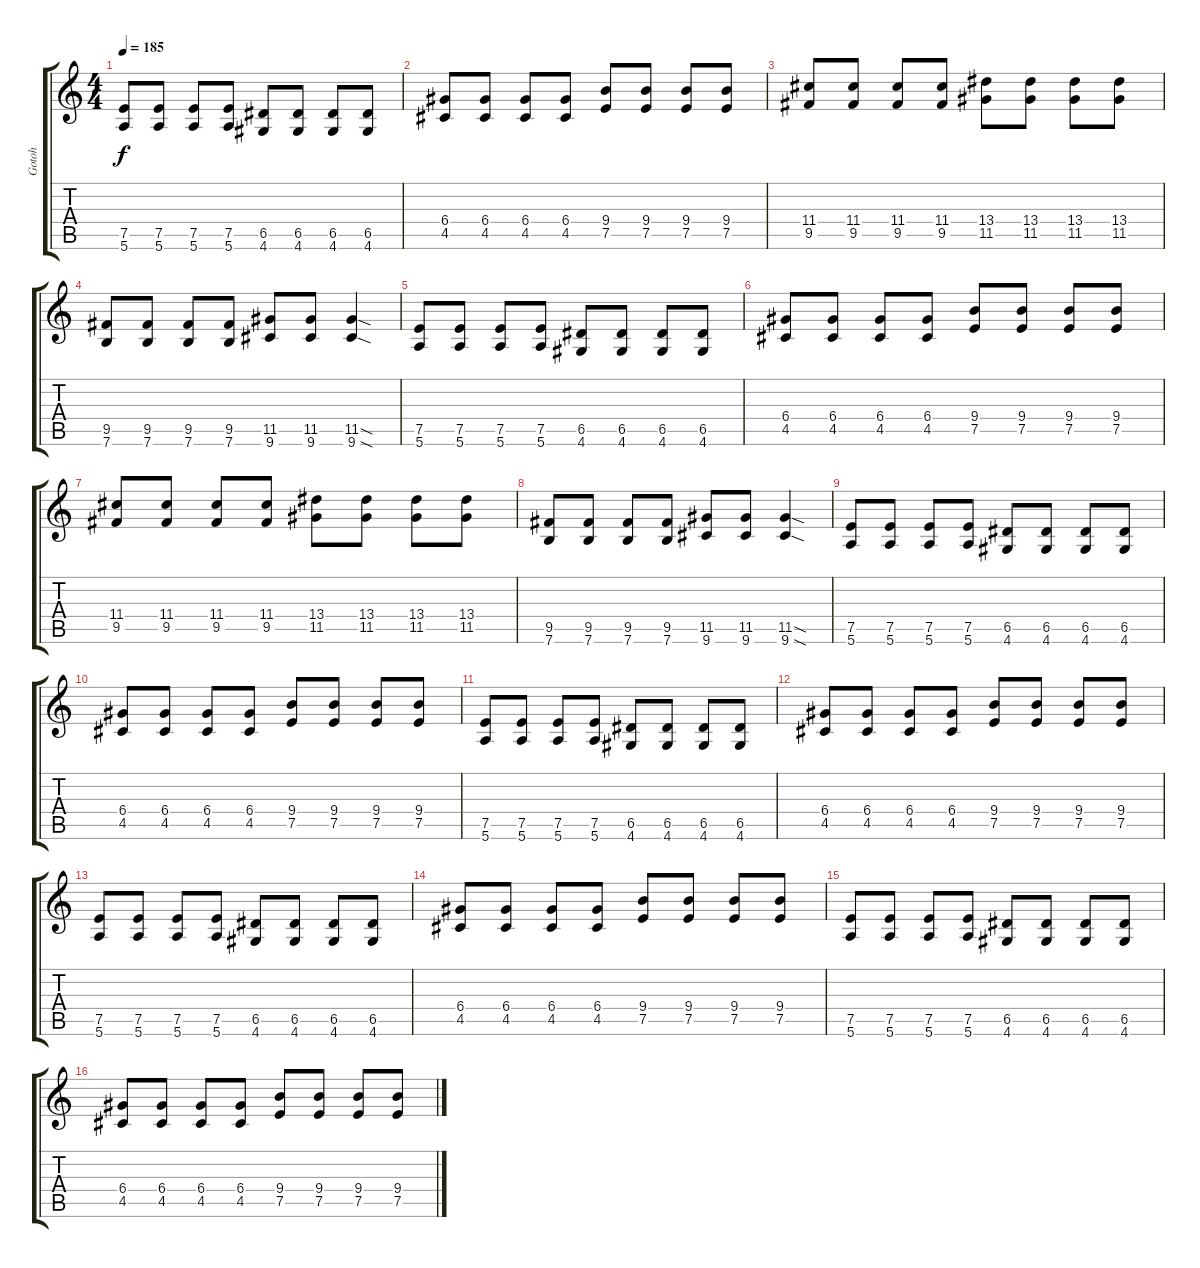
\track ("Gotoh" "Gotoh") {instrument distortionguitar}
\staff {score tabs}
\tuning (E4 B3 G3 D3 A2 E2) {hide}
\ts (4 4)
\tempo 185
\clef g2
\ks c
(7.5 5.6).8{dy f} (7.5 5.6).8 (7.5 5.6).8 (7.5 5.6).8 (6.5 4.6).8 (6.5 4.6).8 (6.5 4.6).8 (6.5 4.6).8 |
(6.4 4.5).8 (6.4 4.5).8 (6.4 4.5).8 (6.4 4.5).8 (9.4 7.5).8 (9.4 7.5).8 (9.4 7.5).8 (9.4 7.5).8 |
(11.4 9.5).8 (11.4 9.5).8 (11.4 9.5).8 (11.4 9.5).8 (13.4 11.5).8 (13.4 11.5).8 (13.4 11.5).8 (13.4 11.5).8 |
(9.5 7.6).8 (9.5 7.6).8 (9.5 7.6).8 (9.5 7.6).8 (11.5 9.6).8 (11.5 9.6).8 (11.5{sod} 9.6{sod}).4 |
(7.5 5.6).8 (7.5 5.6).8 (7.5 5.6).8 (7.5 5.6).8 (6.5 4.6).8 (6.5 4.6).8 (6.5 4.6).8 (6.5 4.6).8 |
(6.4 4.5).8 (6.4 4.5).8 (6.4 4.5).8 (6.4 4.5).8 (9.4 7.5).8 (9.4 7.5).8 (9.4 7.5).8 (9.4 7.5).8 |
(11.4 9.5).8 (11.4 9.5).8 (11.4 9.5).8 (11.4 9.5).8 (13.4 11.5).8 (13.4 11.5).8 (13.4 11.5).8 (13.4 11.5).8 |
(9.5 7.6).8 (9.5 7.6).8 (9.5 7.6).8 (9.5 7.6).8 (11.5 9.6).8 (11.5 9.6).8 (11.5{sod} 9.6{sod}).4 |
(7.5 5.6).8 (7.5 5.6).8 (7.5 5.6).8 (7.5 5.6).8 (6.5 4.6).8 (6.5 4.6).8 (6.5 4.6).8 (6.5 4.6).8 |
(6.4 4.5).8 (6.4 4.5).8 (6.4 4.5).8 (6.4 4.5).8 (9.4 7.5).8 (9.4 7.5).8 (9.4 7.5).8 (9.4 7.5).8 |
(7.5 5.6).8 (7.5 5.6).8 (7.5 5.6).8 (7.5 5.6).8 (6.5 4.6).8 (6.5 4.6).8 (6.5 4.6).8 (6.5 4.6).8 |
(6.4 4.5).8 (6.4 4.5).8 (6.4 4.5).8 (6.4 4.5).8 (9.4 7.5).8 (9.4 7.5).8 (9.4 7.5).8 (9.4 7.5).8 |
(7.5 5.6).8 (7.5 5.6).8 (7.5 5.6).8 (7.5 5.6).8 (6.5 4.6).8 (6.5 4.6).8 (6.5 4.6).8 (6.5 4.6).8 |
(6.4 4.5).8 (6.4 4.5).8 (6.4 4.5).8 (6.4 4.5).8 (9.4 7.5).8 (9.4 7.5).8 (9.4 7.5).8 (9.4 7.5).8 |
(7.5 5.6).8 (7.5 5.6).8 (7.5 5.6).8 (7.5 5.6).8 (6.5 4.6).8 (6.5 4.6).8 (6.5 4.6).8 (6.5 4.6).8 |
(6.4 4.5).8 (6.4 4.5).8 (6.4 4.5).8 (6.4 4.5).8 (9.4 7.5).8 (9.4 7.5).8 (9.4 7.5).8 (9.4 7.5).8
